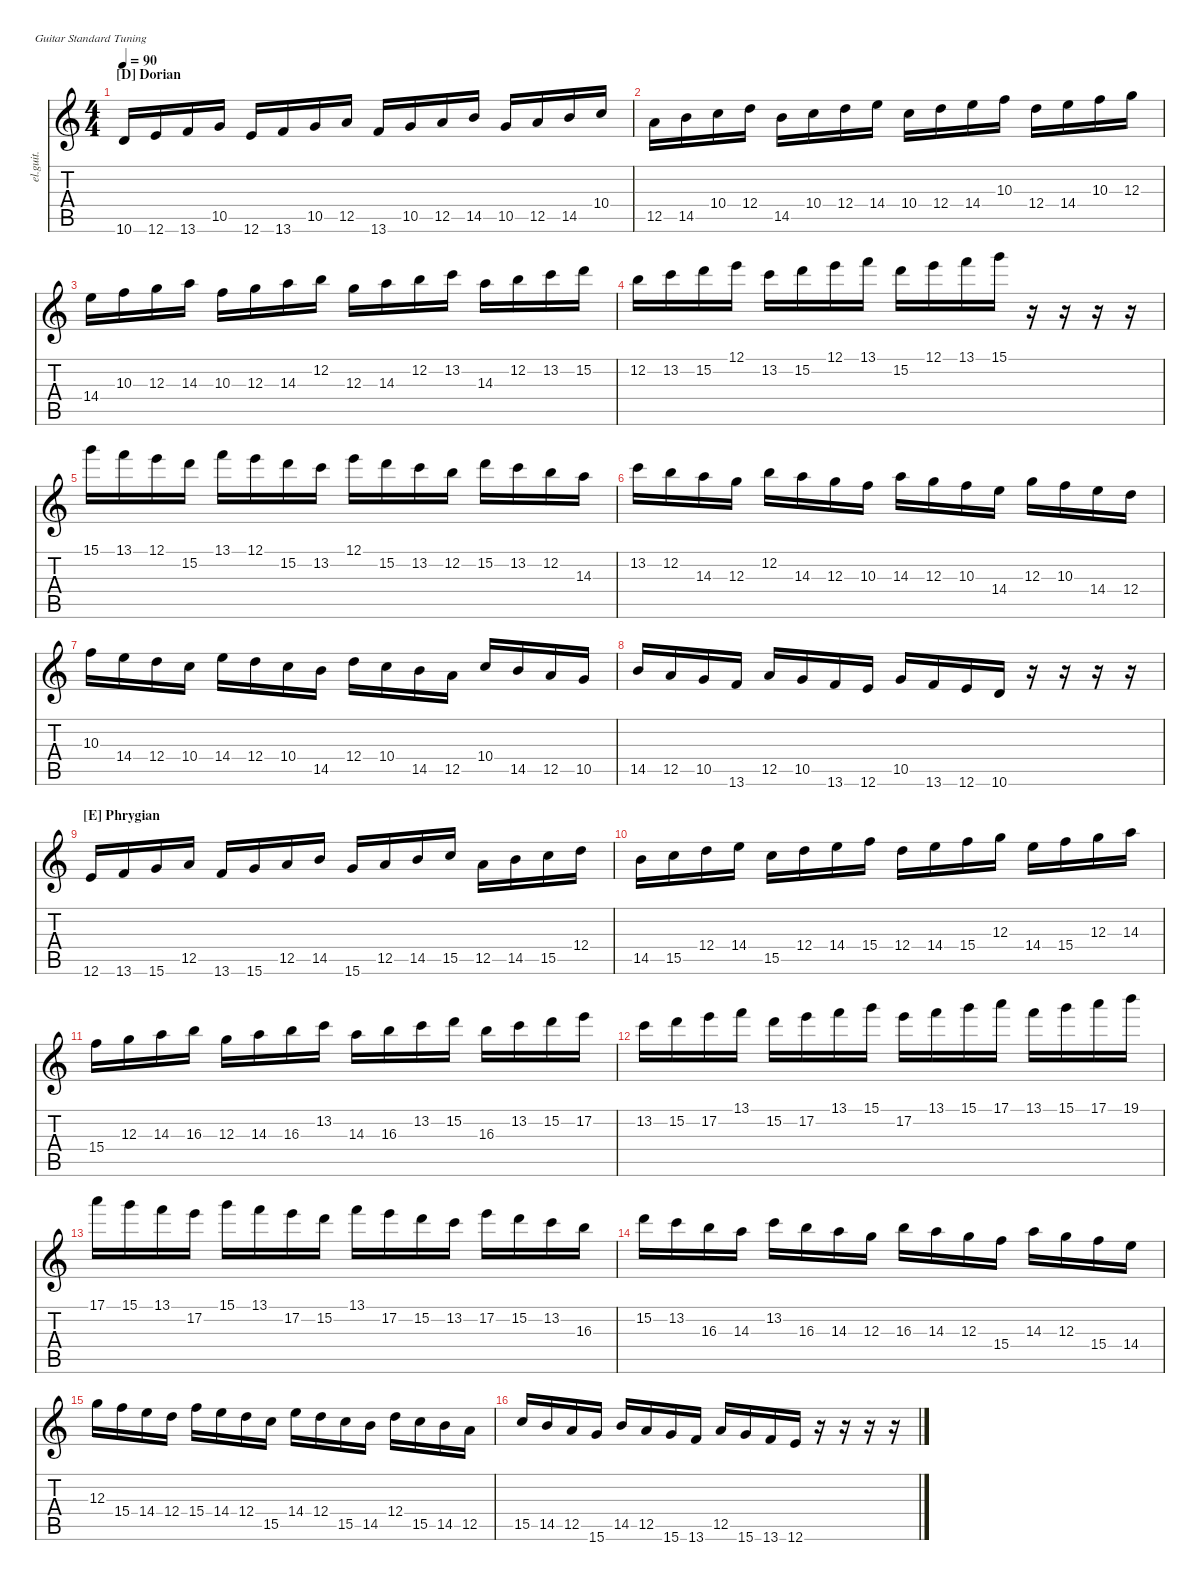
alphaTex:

\defaultSystemsLayout 4
\hideDynamics
\bracketExtendMode nobrackets
\track ("Clean Guitar" "el.guit.") {instrument electricguitarclean}
\staff {score tabs}
\tuning (E4 B3 G3 D3 A2 E2)
\ts (4 4)
\section ("D" "Dorian")
\tempo 90
\clef g2
\ks c
10.6.16{dy mf beam Up} 12.6.16{beam Up} 13.6.16{beam Up} 10.5.16{beam Up} 12.6.16{beam Up} 13.6.16{beam Up} 10.5.16{beam Up} 12.5.16{beam Up} 13.6.16{beam Up} 10.5.16{beam Up} 12.5.16{beam Up} 14.5.16{beam Up} 10.5.16{beam Up} 12.5.16{beam Up} 14.5.16{beam Up} 10.4.16{beam Up} |
12.5.16{beam Down} 14.5.16{beam Down} 10.4.16{beam Down} 12.4.16{beam Down} 14.5.16{beam Down} 10.4.16{beam Down} 12.4.16{beam Down} 14.4.16{beam Down} 10.4.16{beam Down} 12.4.16{beam Down} 14.4.16{beam Down} 10.3.16{beam Down} 12.4.16{beam Down} 14.4.16{beam Down} 10.3.16{beam Down} 12.3.16{beam Down} |
14.4.16{beam Down} 10.3.16{beam Down} 12.3.16{beam Down} 14.3.16{beam Down} 10.3.16{beam Down} 12.3.16{beam Down} 14.3.16{beam Down} 12.2.16{beam Down} 12.3.16{beam Down} 14.3.16{beam Down} 12.2.16{beam Down} 13.2.16{beam Down} 14.3.16{beam Down} 12.2.16{beam Down} 13.2.16{beam Down} 15.2.16{beam Down} |
12.2.16{beam Down} 13.2.16{beam Down} 15.2.16{beam Down} 12.1.16{beam Down} 13.2.16{beam Down} 15.2.16{beam Down} 12.1.16{beam Down} 13.1.16{beam Down} 15.2.16{beam Down} 12.1.16{beam Down} 13.1.16{beam Down} 15.1.16{beam Down} r.16{beam Down} r.16{beam Down} r.16{beam Down} r.16{beam Down} |
15.1.16{beam Down} 13.1.16{beam Down} 12.1.16{beam Down} 15.2.16{beam Down} 13.1.16{beam Down} 12.1.16{beam Down} 15.2.16{beam Down} 13.2.16{beam Down} 12.1.16{beam Down} 15.2.16{beam Down} 13.2.16{beam Down} 12.2.16{beam Down} 15.2.16{beam Down} 13.2.16{beam Down} 12.2.16{beam Down} 14.3.16{beam Down} |
13.2.16{beam Down} 12.2.16{beam Down} 14.3.16{beam Down} 12.3.16{beam Down} 12.2.16{beam Down} 14.3.16{beam Down} 12.3.16{beam Down} 10.3.16{beam Down} 14.3.16{beam Down} 12.3.16{beam Down} 10.3.16{beam Down} 14.4.16{beam Down} 12.3.16{beam Down} 10.3.16{beam Down} 14.4.16{beam Down} 12.4.16{beam Down} |
10.3.16{beam Down} 14.4.16{beam Down} 12.4.16{beam Down} 10.4.16{beam Down} 14.4.16{beam Down} 12.4.16{beam Down} 10.4.16{beam Down} 14.5.16{beam Down} 12.4.16{beam Down} 10.4.16{beam Down} 14.5.16{beam Down} 12.5.16{beam Down} 10.4.16{beam Up} 14.5.16{beam Up} 12.5.16{beam Up} 10.5.16{beam Up} |
14.5.16{beam Up} 12.5.16{beam Up} 10.5.16{beam Up} 13.6.16{beam Up} 12.5.16{beam Up} 10.5.16{beam Up} 13.6.16{beam Up} 12.6.16{beam Up} 10.5.16{beam Up} 13.6.16{beam Up} 12.6.16{beam Up} 10.6.16{beam Up} r.16{beam Down} r.16{beam Down} r.16{beam Down} r.16{beam Down} |
\section ("E" "Phrygian")
12.6.16{beam Up} 13.6.16{beam Up} 15.6.16{beam Up} 12.5.16{beam Up} 13.6.16{beam Up} 15.6.16{beam Up} 12.5.16{beam Up} 14.5.16{beam Up} 15.6.16{beam Up} 12.5.16{beam Up} 14.5.16{beam Up} 15.5.16{beam Up} 12.5.16{beam Down} 14.5.16{beam Down} 15.5.16{beam Down} 12.4.16{beam Down} |
14.5.16{beam Down} 15.5.16{beam Down} 12.4.16{beam Down} 14.4.16{beam Down} 15.5.16{beam Down} 12.4.16{beam Down} 14.4.16{beam Down} 15.4.16{beam Down} 12.4.16{beam Down} 14.4.16{beam Down} 15.4.16{beam Down} 12.3.16{beam Down} 14.4.16{beam Down} 15.4.16{beam Down} 12.3.16{beam Down} 14.3.16{beam Down} |
15.4.16{beam Down} 12.3.16{beam Down} 14.3.16{beam Down} 16.3.16{beam Down} 12.3.16{beam Down} 14.3.16{beam Down} 16.3.16{beam Down} 13.2.16{beam Down} 14.3.16{beam Down} 16.3.16{beam Down} 13.2.16{beam Down} 15.2.16{beam Down} 16.3.16{beam Down} 13.2.16{beam Down} 15.2.16{beam Down} 17.2.16{beam Down} |
13.2.16{beam Down} 15.2.16{beam Down} 17.2.16{beam Down} 13.1.16{beam Down} 15.2.16{beam Down} 17.2.16{beam Down} 13.1.16{beam Down} 15.1.16{beam Down} 17.2.16{beam Down} 13.1.16{beam Down} 15.1.16{beam Down} 17.1.16{beam Down} 13.1.16{beam Down} 15.1.16{beam Down} 17.1.16{beam Down} 19.1.16{beam Down} |
17.1.16{beam Down} 15.1.16{beam Down} 13.1.16{beam Down} 17.2.16{beam Down} 15.1.16{beam Down} 13.1.16{beam Down} 17.2.16{beam Down} 15.2.16{beam Down} 13.1.16{beam Down} 17.2.16{beam Down} 15.2.16{beam Down} 13.2.16{beam Down} 17.2.16{beam Down} 15.2.16{beam Down} 13.2.16{beam Down} 16.3.16{beam Down} |
15.2.16{beam Down} 13.2.16{beam Down} 16.3.16{beam Down} 14.3.16{beam Down} 13.2.16{beam Down} 16.3.16{beam Down} 14.3.16{beam Down} 12.3.16{beam Down} 16.3.16{beam Down} 14.3.16{beam Down} 12.3.16{beam Down} 15.4.16{beam Down} 14.3.16{beam Down} 12.3.16{beam Down} 15.4.16{beam Down} 14.4.16{beam Down} |
12.3.16{beam Down} 15.4.16{beam Down} 14.4.16{beam Down} 12.4.16{beam Down} 15.4.16{beam Down} 14.4.16{beam Down} 12.4.16{beam Down} 15.5.16{beam Down} 14.4.16{beam Down} 12.4.16{beam Down} 15.5.16{beam Down} 14.5.16{beam Down} 12.4.16{beam Down} 15.5.16{beam Down} 14.5.16{beam Down} 12.5.16{beam Down} |
15.5.16{beam Up} 14.5.16{beam Up} 12.5.16{beam Up} 15.6.16{beam Up} 14.5.16{beam Up} 12.5.16{beam Up} 15.6.16{beam Up} 13.6.16{beam Up} 12.5.16{beam Up} 15.6.16{beam Up} 13.6.16{beam Up} 12.6.16{beam Up} r.16{beam Down} r.16{beam Down} r.16{beam Down} r.16{beam Down}
